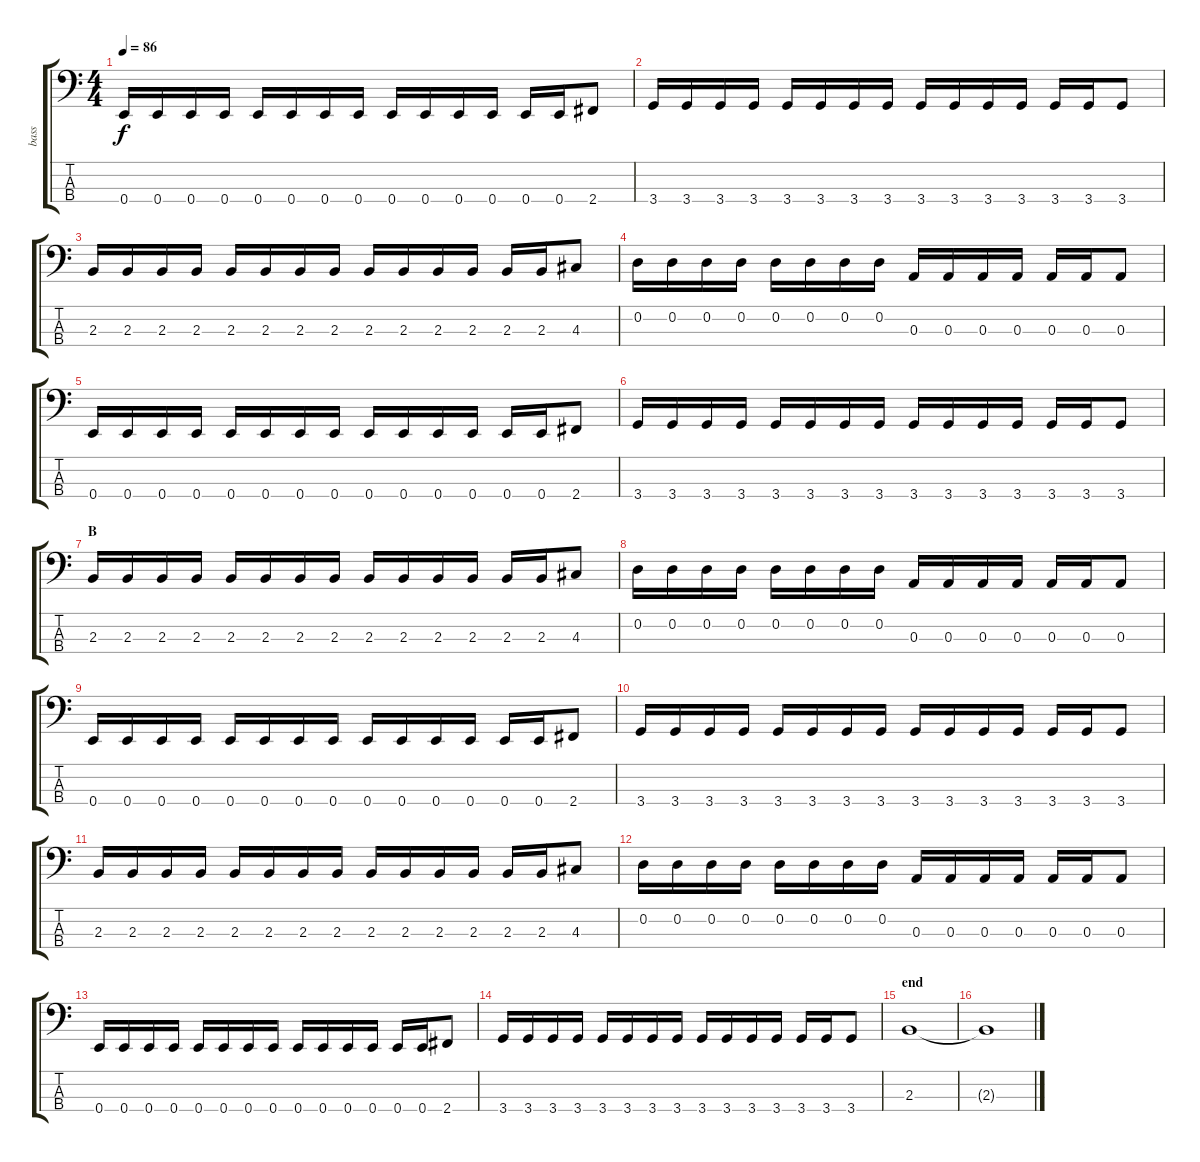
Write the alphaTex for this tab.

\track ("bass" "bass") {instrument electricbassfinger}
\staff {score tabs}
\tuning (G2 D2 A1 E1) {hide}
\ts (4 4)
\tempo 86
\clef f4
\ks c
0.4.16{dy f} 0.4.16 0.4.16 0.4.16 0.4.16 0.4.16 0.4.16 0.4.16 0.4.16 0.4.16 0.4.16 0.4.16 0.4.16 0.4.16 2.4.8 |
3.4.16 3.4.16 3.4.16 3.4.16 3.4.16 3.4.16 3.4.16 3.4.16 3.4.16 3.4.16 3.4.16 3.4.16 3.4.16 3.4.16 3.4.8 |
2.3.16 2.3.16 2.3.16 2.3.16 2.3.16 2.3.16 2.3.16 2.3.16 2.3.16 2.3.16 2.3.16 2.3.16 2.3.16 2.3.16 4.3.8 |
0.2.16 0.2.16 0.2.16 0.2.16 0.2.16 0.2.16 0.2.16 0.2.16 0.3.16 0.3.16 0.3.16 0.3.16 0.3.16 0.3.16 0.3.8 |
0.4.16 0.4.16 0.4.16 0.4.16 0.4.16 0.4.16 0.4.16 0.4.16 0.4.16 0.4.16 0.4.16 0.4.16 0.4.16 0.4.16 2.4.8 |
3.4.16 3.4.16 3.4.16 3.4.16 3.4.16 3.4.16 3.4.16 3.4.16 3.4.16 3.4.16 3.4.16 3.4.16 3.4.16 3.4.16 3.4.8 |
\section ("" "B")
2.3.16 2.3.16 2.3.16 2.3.16 2.3.16 2.3.16 2.3.16 2.3.16 2.3.16 2.3.16 2.3.16 2.3.16 2.3.16 2.3.16 4.3.8 |
0.2.16 0.2.16 0.2.16 0.2.16 0.2.16 0.2.16 0.2.16 0.2.16 0.3.16 0.3.16 0.3.16 0.3.16 0.3.16 0.3.16 0.3.8 |
0.4.16 0.4.16 0.4.16 0.4.16 0.4.16 0.4.16 0.4.16 0.4.16 0.4.16 0.4.16 0.4.16 0.4.16 0.4.16 0.4.16 2.4.8 |
3.4.16 3.4.16 3.4.16 3.4.16 3.4.16 3.4.16 3.4.16 3.4.16 3.4.16 3.4.16 3.4.16 3.4.16 3.4.16 3.4.16 3.4.8 |
2.3.16 2.3.16 2.3.16 2.3.16 2.3.16 2.3.16 2.3.16 2.3.16 2.3.16 2.3.16 2.3.16 2.3.16 2.3.16 2.3.16 4.3.8 |
0.2.16 0.2.16 0.2.16 0.2.16 0.2.16 0.2.16 0.2.16 0.2.16 0.3.16 0.3.16 0.3.16 0.3.16 0.3.16 0.3.16 0.3.8 |
0.4.16 0.4.16 0.4.16 0.4.16 0.4.16 0.4.16 0.4.16 0.4.16 0.4.16 0.4.16 0.4.16 0.4.16 0.4.16 0.4.16 2.4.8 |
3.4.16 3.4.16 3.4.16 3.4.16 3.4.16 3.4.16 3.4.16 3.4.16 3.4.16 3.4.16 3.4.16 3.4.16 3.4.16 3.4.16 3.4.8 |
\section ("" "end")
2.3.1 |
2.3{t}.1
